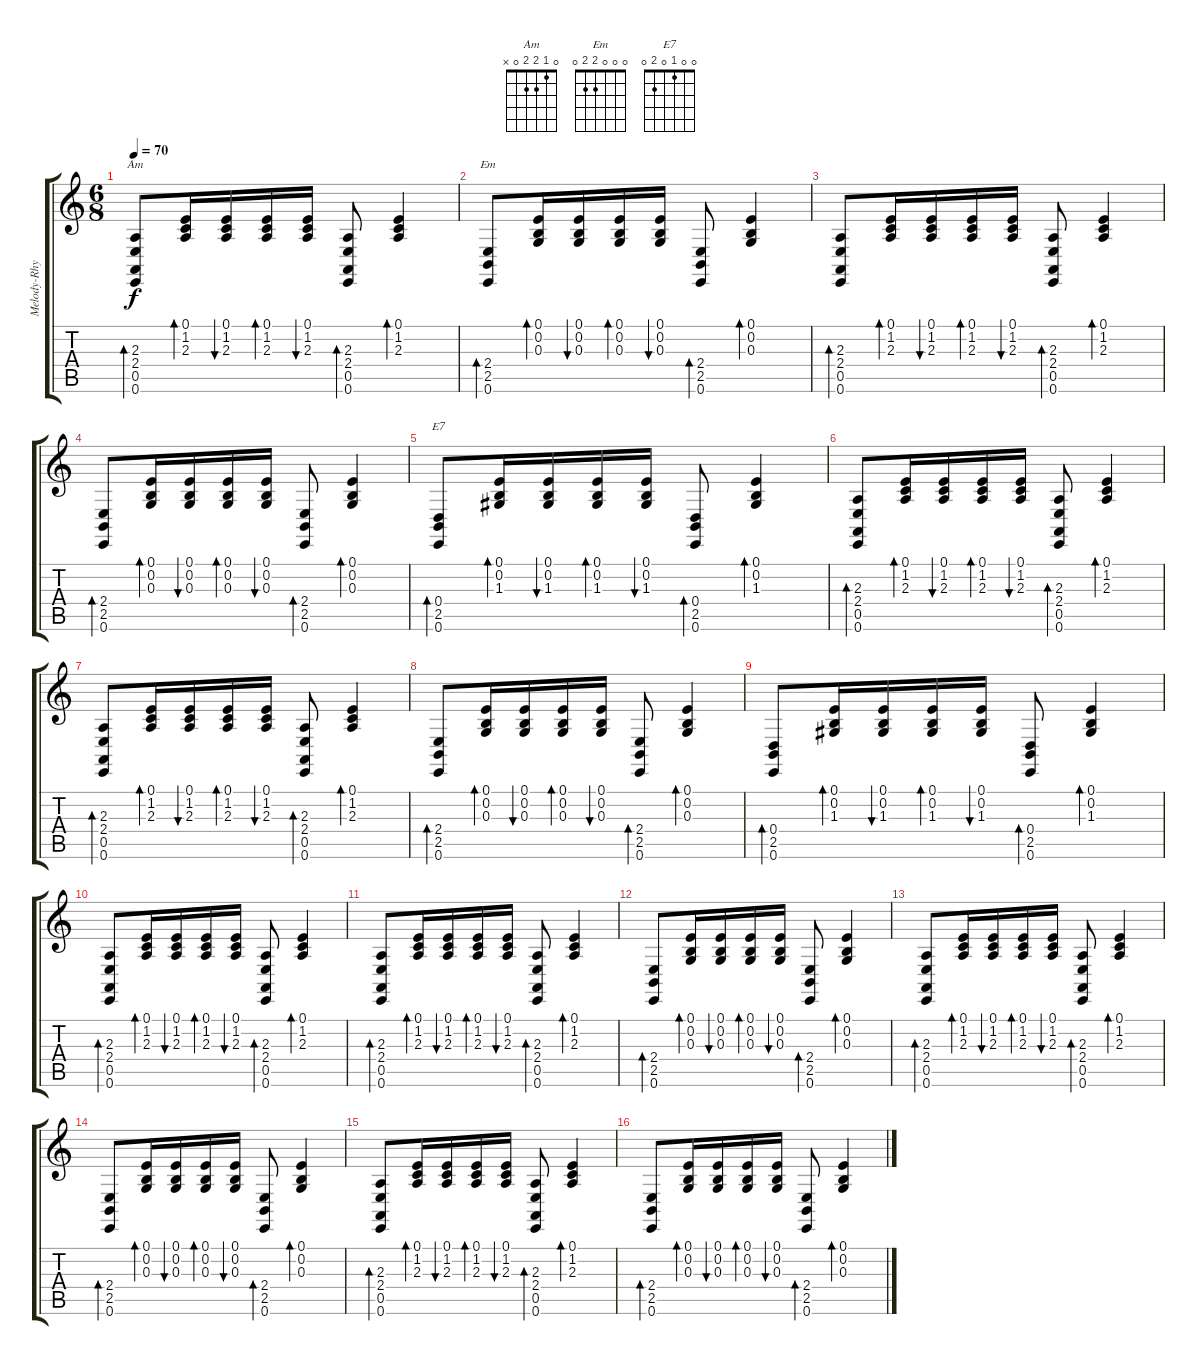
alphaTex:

\track ("Melody-Rhythm" "Melody-Rhy") {instrument acousticgrandpiano}
\staff {score tabs}
\tuning (E4 B3 G3 D3 A2 E2) {hide}
\chord ("Am" 0 1 2 2 0 x)
\chord ("Em" 0 0 0 2 2 0)
\chord ("E7" 0 0 1 0 2 0)
\ts (6 8)
\tempo 70
\clef g2
\ks c
(2.3 2.4 0.5 0.6).8{bd 30 ch "Am" dy f} (0.1 1.2 2.3).16{bd 30} (0.1 1.2 2.3).16{bu 30} (0.1 1.2 2.3).16{bd 30} (0.1 1.2 2.3).16{bu 30} (2.3 2.4 0.5 0.6).8{bd 30} (0.1 1.2 2.3).4{bd 30} |
(2.4 2.5 0.6).8{bd 30 ch "Em"} (0.1 0.2 0.3).16{bd 30} (0.1 0.2 0.3).16{bu 30} (0.1 0.2 0.3).16{bd 30} (0.1 0.2 0.3).16{bu 30} (2.4 2.5 0.6).8{bd 30} (0.1 0.2 0.3).4{bd 30} |
(2.3 2.4 0.5 0.6).8{bd 30} (0.1 1.2 2.3).16{bd 30} (0.1 1.2 2.3).16{bu 30} (0.1 1.2 2.3).16{bd 30} (0.1 1.2 2.3).16{bu 30} (2.3 2.4 0.5 0.6).8{bd 30} (0.1 1.2 2.3).4{bd 30} |
(2.4 2.5 0.6).8{bd 30} (0.1 0.2 0.3).16{bd 30} (0.1 0.2 0.3).16{bu 30} (0.1 0.2 0.3).16{bd 30} (0.1 0.2 0.3).16{bu 30} (2.4 2.5 0.6).8{bd 30} (0.1 0.2 0.3).4{bd 30} |
(0.4 2.5 0.6).8{bd 30 ch "E7"} (0.1 0.2 1.3).16{bd 30} (0.1 0.2 1.3).16{bu 30} (0.1 0.2 1.3).16{bd 30} (0.1 0.2 1.3).16{bu 30} (0.4 2.5 0.6).8{bd 30} (0.1 0.2 1.3).4{bd 30} |
(2.3 2.4 0.5 0.6).8{bd 30} (0.1 1.2 2.3).16{bd 30} (0.1 1.2 2.3).16{bu 30} (0.1 1.2 2.3).16{bd 30} (0.1 1.2 2.3).16{bu 30} (2.3 2.4 0.5 0.6).8{bd 30} (0.1 1.2 2.3).4{bd 30} |
(2.3 2.4 0.5 0.6).8{bd 30} (0.1 1.2 2.3).16{bd 30} (0.1 1.2 2.3).16{bu 30} (0.1 1.2 2.3).16{bd 30} (0.1 1.2 2.3).16{bu 30} (2.3 2.4 0.5 0.6).8{bd 30} (0.1 1.2 2.3).4{bd 30} |
(2.4 2.5 0.6).8{bd 30} (0.1 0.2 0.3).16{bd 30} (0.1 0.2 0.3).16{bu 30} (0.1 0.2 0.3).16{bd 30} (0.1 0.2 0.3).16{bu 30} (2.4 2.5 0.6).8{bd 30} (0.1 0.2 0.3).4{bd 30} |
(0.4 2.5 0.6).8{bd 30} (0.1 0.2 1.3).16{bd 30} (0.1 0.2 1.3).16{bu 30} (0.1 0.2 1.3).16{bd 30} (0.1 0.2 1.3).16{bu 30} (0.4 2.5 0.6).8{bd 30} (0.1 0.2 1.3).4{bd 30} |
(2.3 2.4 0.5 0.6).8{bd 30} (0.1 1.2 2.3).16{bd 30} (0.1 1.2 2.3).16{bu 30} (0.1 1.2 2.3).16{bd 30} (0.1 1.2 2.3).16{bu 30} (2.3 2.4 0.5 0.6).8{bd 30} (0.1 1.2 2.3).4{bd 30} |
(2.3 2.4 0.5 0.6).8{bd 30} (0.1 1.2 2.3).16{bd 30} (0.1 1.2 2.3).16{bu 30} (0.1 1.2 2.3).16{bd 30} (0.1 1.2 2.3).16{bu 30} (2.3 2.4 0.5 0.6).8{bd 30} (0.1 1.2 2.3).4{bd 30} |
(2.4 2.5 0.6).8{bd 30} (0.1 0.2 0.3).16{bd 30} (0.1 0.2 0.3).16{bu 30} (0.1 0.2 0.3).16{bd 30} (0.1 0.2 0.3).16{bu 30} (2.4 2.5 0.6).8{bd 30} (0.1 0.2 0.3).4{bd 30} |
(2.3 2.4 0.5 0.6).8{bd 30} (0.1 1.2 2.3).16{bd 30} (0.1 1.2 2.3).16{bu 30} (0.1 1.2 2.3).16{bd 30} (0.1 1.2 2.3).16{bu 30} (2.3 2.4 0.5 0.6).8{bd 30} (0.1 1.2 2.3).4{bd 30} |
(2.4 2.5 0.6).8{bd 30} (0.1 0.2 0.3).16{bd 30} (0.1 0.2 0.3).16{bu 30} (0.1 0.2 0.3).16{bd 30} (0.1 0.2 0.3).16{bu 30} (2.4 2.5 0.6).8{bd 30} (0.1 0.2 0.3).4{bd 30} |
(2.3 2.4 0.5 0.6).8{bd 30} (0.1 1.2 2.3).16{bd 30} (0.1 1.2 2.3).16{bu 30} (0.1 1.2 2.3).16{bd 30} (0.1 1.2 2.3).16{bu 30} (2.3 2.4 0.5 0.6).8{bd 30} (0.1 1.2 2.3).4{bd 30} |
(2.4 2.5 0.6).8{bd 30} (0.1 0.2 0.3).16{bd 30} (0.1 0.2 0.3).16{bu 30} (0.1 0.2 0.3).16{bd 30} (0.1 0.2 0.3).16{bu 30} (2.4 2.5 0.6).8{bd 30} (0.1 0.2 0.3).4{bd 30}
